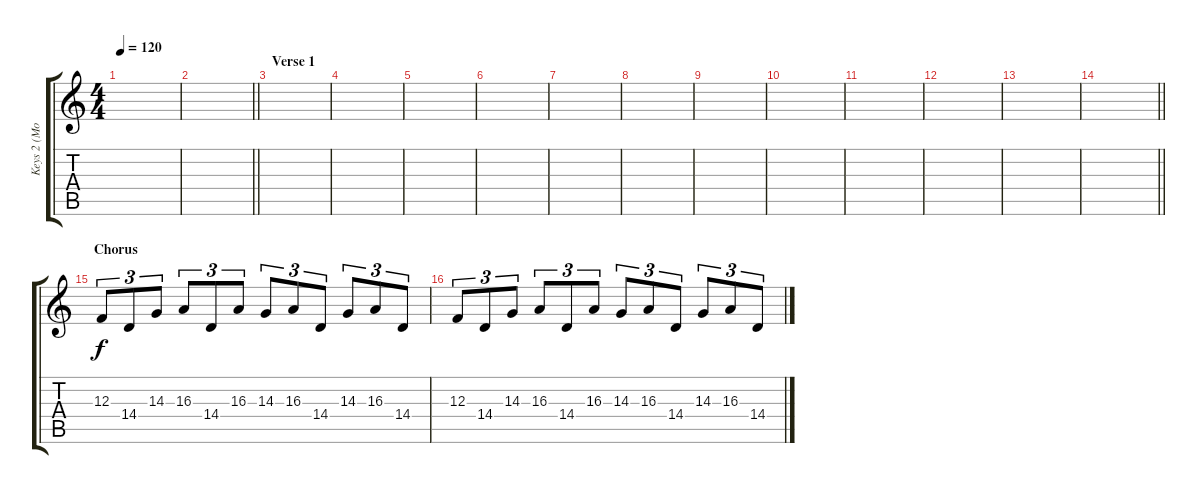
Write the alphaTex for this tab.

\track ("Keys 2 (ModernRain)" "Keys 2 (Mo") {instrument lead2sawtooth}
\staff {score tabs}
\tuning (D4 A3 F3 C3 G2 C2) {hide}
\ts (4 4)
\tempo 120
\clef g2
\ks c
|
\barLineRight lightlight
|
\section ("" "Verse 1")
|
|
|
|
|
|
|
|
|
|
|
\barLineRight lightlight
|
\section ("" "Chorus")
12.3.8{tu (3 2)} 14.4.8{tu (3 2)} 14.3.8{tu (3 2)} 16.3.8{tu (3 2)} 14.4.8{tu (3 2)} 16.3.8{tu (3 2)} 14.3.8{tu (3 2)} 16.3.8{tu (3 2)} 14.4.8{tu (3 2)} 14.3.8{tu (3 2)} 16.3.8{tu (3 2)} 14.4.8{tu (3 2)} |
12.3.8{tu (3 2)} 14.4.8{tu (3 2)} 14.3.8{tu (3 2)} 16.3.8{tu (3 2)} 14.4.8{tu (3 2)} 16.3.8{tu (3 2)} 14.3.8{tu (3 2)} 16.3.8{tu (3 2)} 14.4.8{tu (3 2)} 14.3.8{tu (3 2)} 16.3.8{tu (3 2)} 14.4.8{tu (3 2)}
